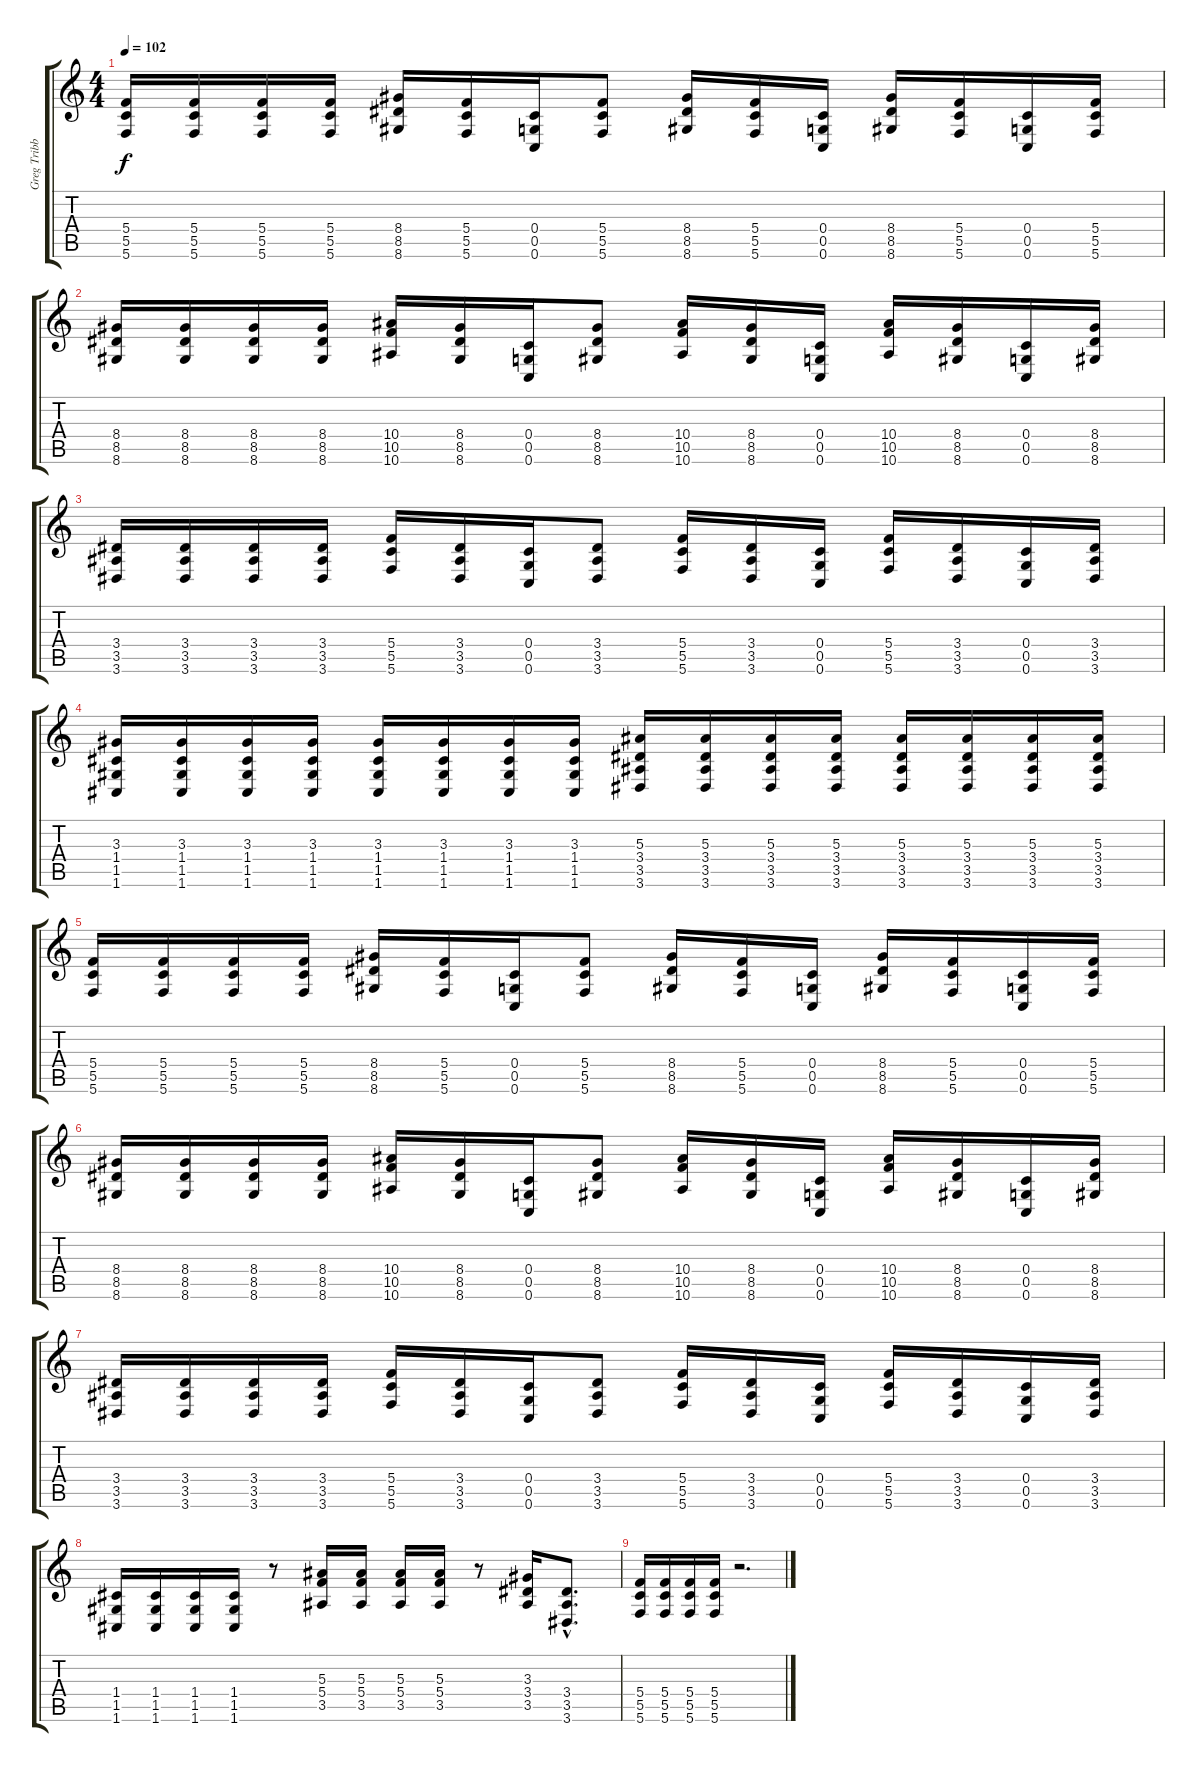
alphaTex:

\track ("Greg Tribbett" "Greg Tribb") {instrument distortionguitar}
\staff {score tabs}
\tuning (D4 A3 F3 C3 G2 C2) {hide}
\ts (4 4)
\tempo 102
\clef g2
\ks c
(5.4 5.5 5.6).16{dy f} (5.4 5.5 5.6).16 (5.4 5.5 5.6).16 (5.4 5.5 5.6).16 (8.4 8.5 8.6).16 (5.4 5.5 5.6).16 (0.4 0.5 0.6).16 (5.4 5.5 5.6).8 (8.4 8.5 8.6).16 (5.4 5.5 5.6).16 (0.4 0.5 0.6).16 (8.4 8.5 8.6).16 (5.4 5.5 5.6).16 (0.4 0.5 0.6).16 (5.4 5.5 5.6).16 |
(8.4 8.5 8.6).16 (8.4 8.5 8.6).16 (8.4 8.5 8.6).16 (8.4 8.5 8.6).16 (10.4 10.5 10.6).16 (8.4 8.5 8.6).16 (0.4 0.5 0.6).16 (8.4 8.5 8.6).8 (10.4 10.5 10.6).16 (8.4 8.5 8.6).16 (0.4 0.5 0.6).16 (10.4 10.5 10.6).16 (8.4 8.5 8.6).16 (0.4 0.5 0.6).16 (8.4 8.5 8.6).16 |
(3.4 3.5 3.6).16 (3.4 3.5 3.6).16 (3.4 3.5 3.6).16 (3.4 3.5 3.6).16 (5.4 5.5 5.6).16 (3.4 3.5 3.6).16 (0.4 0.5 0.6).16 (3.4 3.5 3.6).8 (5.4 5.5 5.6).16 (3.4 3.5 3.6).16 (0.4 0.5 0.6).16 (5.4 5.5 5.6).16 (3.4 3.5 3.6).16 (0.4 0.5 0.6).16 (3.4 3.5 3.6).16 |
(3.3 1.4 1.5 1.6).16 (3.3 1.4 1.5 1.6).16 (3.3 1.4 1.5 1.6).16 (3.3 1.4 1.5 1.6).16 (3.3 1.4 1.5 1.6).16 (3.3 1.4 1.5 1.6).16 (3.3 1.4 1.5 1.6).16 (3.3 1.4 1.5 1.6).16 (5.3 3.4 3.5 3.6).16 (5.3 3.4 3.5 3.6).16 (5.3 3.4 3.5 3.6).16 (5.3 3.4 3.5 3.6).16 (5.3 3.4 3.5 3.6).16 (5.3 3.4 3.5 3.6).16 (5.3 3.4 3.5 3.6).16 (5.3 3.4 3.5 3.6).16 |
(5.4 5.5 5.6).16 (5.4 5.5 5.6).16 (5.4 5.5 5.6).16 (5.4 5.5 5.6).16 (8.4 8.5 8.6).16 (5.4 5.5 5.6).16 (0.4 0.5 0.6).16 (5.4 5.5 5.6).8 (8.4 8.5 8.6).16 (5.4 5.5 5.6).16 (0.4 0.5 0.6).16 (8.4 8.5 8.6).16 (5.4 5.5 5.6).16 (0.4 0.5 0.6).16 (5.4 5.5 5.6).16 |
(8.4 8.5 8.6).16 (8.4 8.5 8.6).16 (8.4 8.5 8.6).16 (8.4 8.5 8.6).16 (10.4 10.5 10.6).16 (8.4 8.5 8.6).16 (0.4 0.5 0.6).16 (8.4 8.5 8.6).8 (10.4 10.5 10.6).16 (8.4 8.5 8.6).16 (0.4 0.5 0.6).16 (10.4 10.5 10.6).16 (8.4 8.5 8.6).16 (0.4 0.5 0.6).16 (8.4 8.5 8.6).16 |
(3.4 3.5 3.6).16 (3.4 3.5 3.6).16 (3.4 3.5 3.6).16 (3.4 3.5 3.6).16 (5.4 5.5 5.6).16 (3.4 3.5 3.6).16 (0.4 0.5 0.6).16 (3.4 3.5 3.6).8 (5.4 5.5 5.6).16 (3.4 3.5 3.6).16 (0.4 0.5 0.6).16 (5.4 5.5 5.6).16 (3.4 3.5 3.6).16 (0.4 0.5 0.6).16 (3.4 3.5 3.6).16 |
(1.4 1.5 1.6).16 (1.4 1.5 1.6).16 (1.4 1.5 1.6).16 (1.4 1.5 1.6).16 r.8 (5.3 5.4 3.5).16 (5.3 5.4 3.5).16 (5.3 5.4 3.5).16 (5.3 5.4 3.5).16 r.8 (3.3 3.4 3.5).16 (3.4{hac} 3.5{hac} 3.6{hac}).8{d} |
(5.4 5.5 5.6).16 (5.4 5.5 5.6).16 (5.4 5.5 5.6).16 (5.4 5.5 5.6).16 r.2{d}
